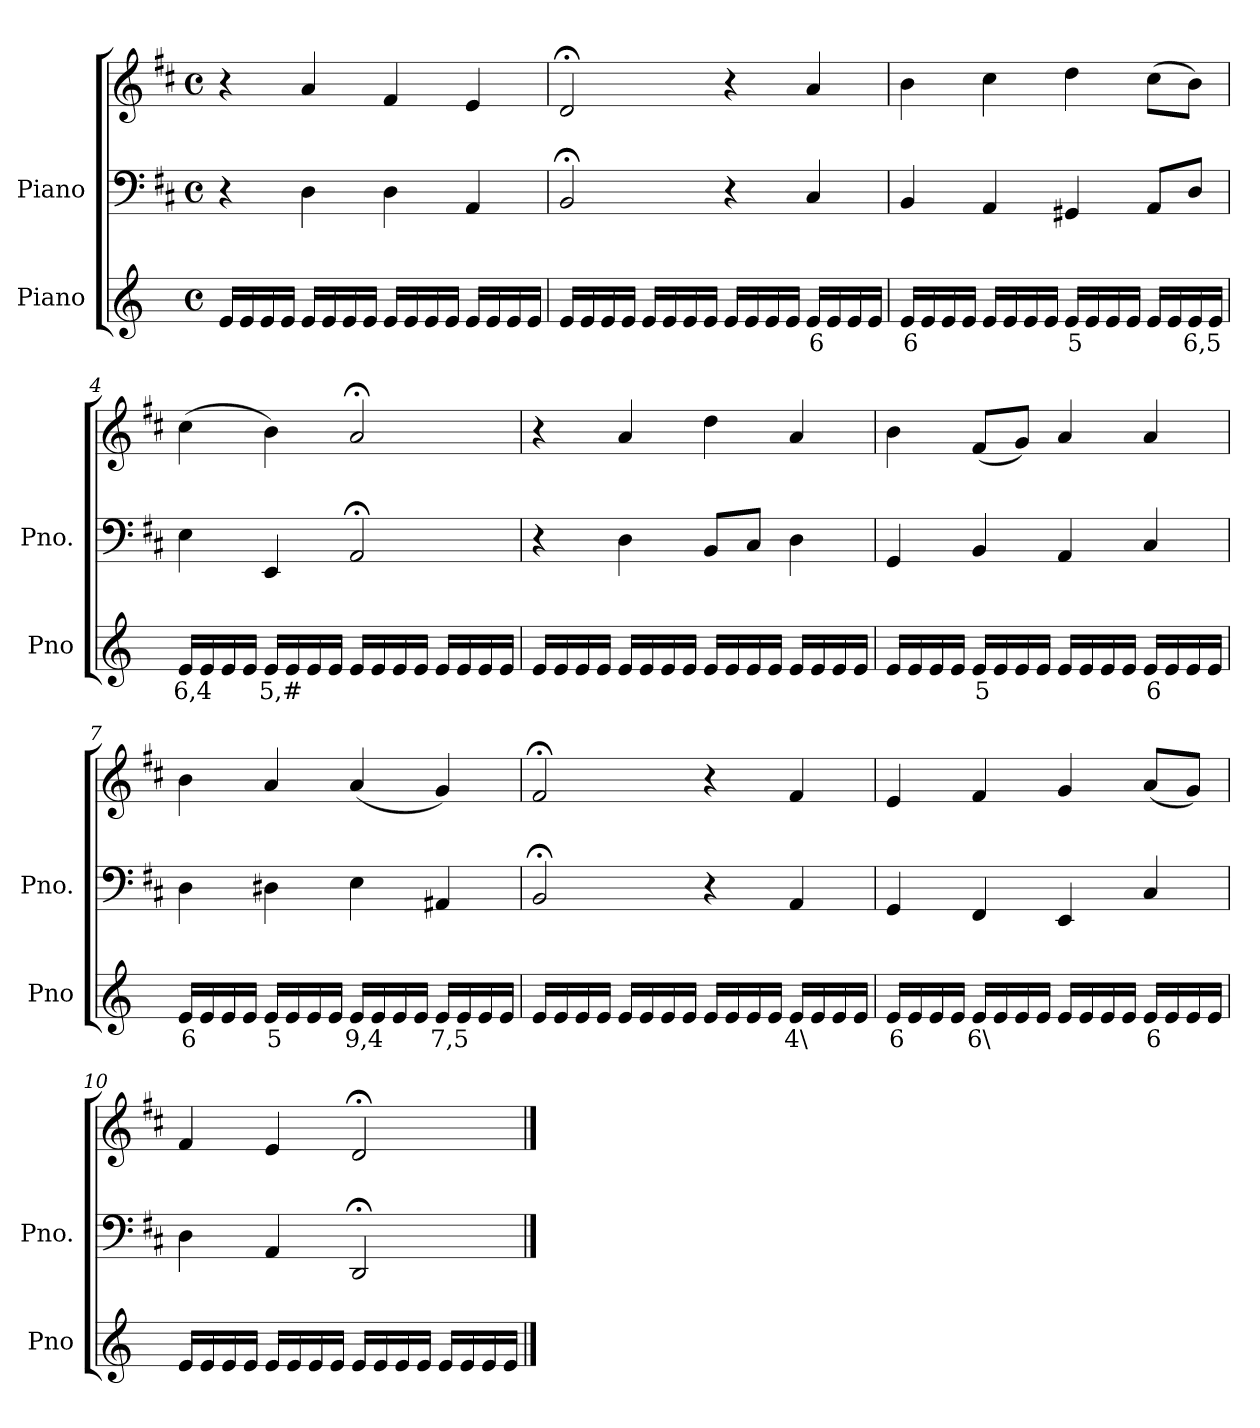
**kern	**text	**kern	**kern
*part2	*part2	*part1	*part1
*staff3	*staff3	*staff2	*staff1
*I"Piano	*	*I"Piano	*
*I'Pno	*	*I'Pno.	*
*clefG2	*	*clefF4	*clefG2
*k[]	*	*k[f#c#]	*k[f#c#]
*M4/4	*	*M4/4	*M4/4
*met(c)	*	*met(c)	*met(c)
=1	=1	=1	=1
16e/LL	.	4r	4r
16e/	.	.	.
16e/	.	.	.
16e/JJ	.	.	.
16e/LL	.	4D\	4a/
16e/	.	.	.
16e/	.	.	.
16e/JJ	.	.	.
16e/LL	.	4D\	4f#/
16e/	.	.	.
16e/	.	.	.
16e/JJ	.	.	.
16e/LL	.	4AA/	4e/
16e/	.	.	.
16e/	.	.	.
16e/JJ	.	.	.
=2	=2	=2	=2
16e/LL	.	2BB;</	2d;</
16e/	.	.	.
16e/	.	.	.
16e/JJ	.	.	.
16e/LL	.	.	.
16e/	.	.	.
16e/	.	.	.
16e/JJ	.	.	.
16e/LL	.	4r	4r
16e/	.	.	.
16e/	.	.	.
16e/JJ	.	.	.
!	!LO:LY:b	!	!
16e/LL	6	4C#/	4a/
16e/	.	.	.
16e/	.	.	.
16e/JJ	.	.	.
=3	=3	=3	=3
!	!LO:LY:b	!	!
16e/LL	6	4BB/	4b\
16e/	.	.	.
16e/	.	.	.
16e/JJ	.	.	.
16e/LL	.	4AA/	4cc#\
16e/	.	.	.
16e/	.	.	.
16e/JJ	.	.	.
!	!LO:LY:b	!	!
16e/LL	5	4GG#X/	4dd\
16e/	.	.	.
16e/	.	.	.
16e/JJ	.	.	.
16e/LL	.	8AA/L	(>8cc#\L
16e/	.	.	.
!	!LO:LY:b	!	!
16e/	6,5	8D/J	8b\J)
16e/JJ	.	.	.
=4	=4	=4	=4
!	!LO:LY:b	!	!
16e/LL	6,4	4E\	(>4cc#\
16e/	.	.	.
16e/	.	.	.
16e/JJ	.	.	.
!	!LO:LY:b	!	!
16e/LL	5,#	4EE/	4b\)
16e/	.	.	.
16e/	.	.	.
16e/JJ	.	.	.
16e/LL	.	2AA;</	2a;</
16e/	.	.	.
16e/	.	.	.
16e/JJ	.	.	.
16e/LL	.	.	.
16e/	.	.	.
16e/	.	.	.
16e/JJ	.	.	.
=5	=5	=5	=5
16e/LL	.	4r	4r
16e/	.	.	.
16e/	.	.	.
16e/JJ	.	.	.
16e/LL	.	4D\	4a/
16e/	.	.	.
16e/	.	.	.
16e/JJ	.	.	.
16e/LL	.	8BB/L	4dd\
16e/	.	.	.
!	!LO:LY:b	!	!
16e/	_	8C#/J	.
16e/JJ	.	.	.
16e/LL	.	4D\	4a/
16e/	.	.	.
16e/	.	.	.
16e/JJ	.	.	.
=6	=6	=6	=6
16e/LL	.	4GG/	4b\
16e/	.	.	.
16e/	.	.	.
16e/JJ	.	.	.
!	!LO:LY:b	!	!
16e/LL	5	4BB/	(<8f#/L
16e/	.	.	.
16e/	.	.	8g/J)
16e/JJ	.	.	.
16e/LL	.	4AA/	4a/
16e/	.	.	.
16e/	.	.	.
16e/JJ	.	.	.
!	!LO:LY:b	!	!
16e/LL	6	4C#/	4a/
16e/	.	.	.
16e/	.	.	.
16e/JJ	.	.	.
=7	=7	=7	=7
!	!LO:LY:b	!	!
16e/LL	6	4D\	4b\
16e/	.	.	.
16e/	.	.	.
16e/JJ	.	.	.
!	!LO:LY:b	!	!
16e/LL	5	4D#X\	4a/
16e/	.	.	.
16e/	.	.	.
16e/JJ	.	.	.
!	!LO:LY:b	!	!
16e/LL	9,4	4E\	(<4a/
16e/	.	.	.
16e/	.	.	.
16e/JJ	.	.	.
!	!LO:LY:b	!	!
16e/LL	7,5	4AA#X/	4g/)
16e/	.	.	.
16e/	.	.	.
16e/JJ	.	.	.
=8	=8	=8	=8
16e/LL	.	2BB;</	2f#;</
16e/	.	.	.
16e/	.	.	.
16e/JJ	.	.	.
16e/LL	.	.	.
16e/	.	.	.
16e/	.	.	.
16e/JJ	.	.	.
16e/LL	.	4r	4r
16e/	.	.	.
16e/	.	.	.
16e/JJ	.	.	.
!	!LO:LY:b	!	!
16e/LL	4\	4AA/	4f#/
16e/	.	.	.
16e/	.	.	.
16e/JJ	.	.	.
=9	=9	=9	=9
!	!LO:LY:b	!	!
16e/LL	6	4GG/	4e/
16e/	.	.	.
16e/	.	.	.
16e/JJ	.	.	.
!	!LO:LY:b	!	!
16e/LL	6\	4FF#/	4f#/
16e/	.	.	.
16e/	.	.	.
16e/JJ	.	.	.
16e/LL	.	4EE/	4g/
16e/	.	.	.
16e/	.	.	.
16e/JJ	.	.	.
!	!LO:LY:b	!	!
16e/LL	6	4C#/	(<8a/L
16e/	.	.	.
16e/	.	.	8g/J)
16e/JJ	.	.	.
=10	=10	=10	=10
16e/LL	.	4D\	4f#/
16e/	.	.	.
16e/	.	.	.
16e/JJ	.	.	.
16e/LL	.	4AA/	4e/
16e/	.	.	.
16e/	.	.	.
16e/JJ	.	.	.
16e/LL	.	2DD;</	2d;</
16e/	.	.	.
16e/	.	.	.
16e/JJ	.	.	.
16e/LL	.	.	.
16e/	.	.	.
16e/	.	.	.
16e/JJ	.	.	.
==	==	==	==
*-	*-	*-	*-
